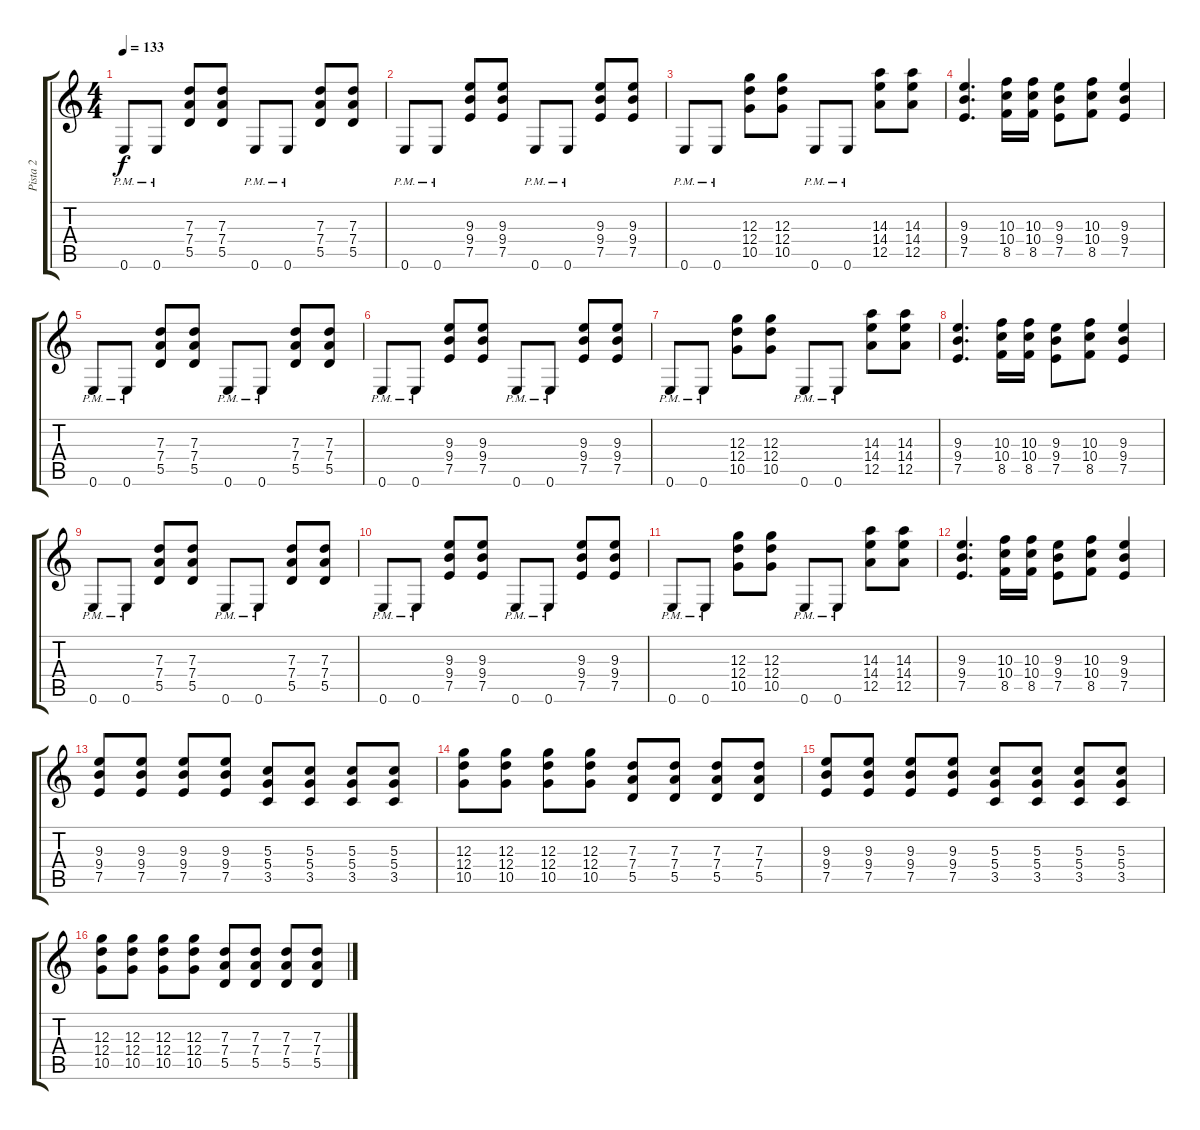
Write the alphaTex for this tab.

\track ("Pista 2" "Pista 2") {instrument overdrivenguitar}
\staff {score tabs}
\tuning (E4 B3 G3 D3 A2 E2) {hide}
\ts (4 4)
\tempo 133
\clef g2
\ks c
0.6{pm}.8{dy f} 0.6{pm}.8 (7.3 7.4 5.5).8 (7.3 7.4 5.5).8 0.6{pm}.8 0.6{pm}.8 (7.3 7.4 5.5).8 (7.3 7.4 5.5).8 |
0.6{pm}.8 0.6{pm}.8 (9.3 9.4 7.5).8 (9.3 9.4 7.5).8 0.6{pm}.8 0.6{pm}.8 (9.3 9.4 7.5).8 (9.3 9.4 7.5).8 |
0.6{pm}.8 0.6{pm}.8 (12.3 12.4 10.5).8 (12.3 12.4 10.5).8 0.6{pm}.8 0.6{pm}.8 (14.3 14.4 12.5).8 (14.3 14.4 12.5).8 |
(9.3 9.4 7.5).4{d} (10.3 10.4 8.5).16 (10.3 10.4 8.5).16 (9.3 9.4 7.5).8 (10.3 10.4 8.5).8 (9.3 9.4 7.5).4 |
0.6{pm}.8 0.6{pm}.8 (7.3 7.4 5.5).8 (7.3 7.4 5.5).8 0.6{pm}.8 0.6{pm}.8 (7.3 7.4 5.5).8 (7.3 7.4 5.5).8 |
0.6{pm}.8 0.6{pm}.8 (9.3 9.4 7.5).8 (9.3 9.4 7.5).8 0.6{pm}.8 0.6{pm}.8 (9.3 9.4 7.5).8 (9.3 9.4 7.5).8 |
0.6{pm}.8 0.6{pm}.8 (12.3 12.4 10.5).8 (12.3 12.4 10.5).8 0.6{pm}.8 0.6{pm}.8 (14.3 14.4 12.5).8 (14.3 14.4 12.5).8 |
(9.3 9.4 7.5).4{d} (10.3 10.4 8.5).16 (10.3 10.4 8.5).16 (9.3 9.4 7.5).8 (10.3 10.4 8.5).8 (9.3 9.4 7.5).4 |
0.6{pm}.8 0.6{pm}.8 (7.3 7.4 5.5).8 (7.3 7.4 5.5).8 0.6{pm}.8 0.6{pm}.8 (7.3 7.4 5.5).8 (7.3 7.4 5.5).8 |
0.6{pm}.8 0.6{pm}.8 (9.3 9.4 7.5).8 (9.3 9.4 7.5).8 0.6{pm}.8 0.6{pm}.8 (9.3 9.4 7.5).8 (9.3 9.4 7.5).8 |
0.6{pm}.8 0.6{pm}.8 (12.3 12.4 10.5).8 (12.3 12.4 10.5).8 0.6{pm}.8 0.6{pm}.8 (14.3 14.4 12.5).8 (14.3 14.4 12.5).8 |
(9.3 9.4 7.5).4{d} (10.3 10.4 8.5).16 (10.3 10.4 8.5).16 (9.3 9.4 7.5).8 (10.3 10.4 8.5).8 (9.3 9.4 7.5).4 |
(9.3 9.4 7.5).8 (9.3 9.4 7.5).8 (9.3 9.4 7.5).8 (9.3 9.4 7.5).8 (5.3 5.4 3.5).8 (5.3 5.4 3.5).8 (5.3 5.4 3.5).8 (5.3 5.4 3.5).8 |
(12.3 12.4 10.5).8 (12.3 12.4 10.5).8 (12.3 12.4 10.5).8 (12.3 12.4 10.5).8 (7.3 7.4 5.5).8 (7.3 7.4 5.5).8 (7.3 7.4 5.5).8 (7.3 7.4 5.5).8 |
(9.3 9.4 7.5).8 (9.3 9.4 7.5).8 (9.3 9.4 7.5).8 (9.3 9.4 7.5).8 (5.3 5.4 3.5).8 (5.3 5.4 3.5).8 (5.3 5.4 3.5).8 (5.3 5.4 3.5).8 |
(12.3 12.4 10.5).8 (12.3 12.4 10.5).8 (12.3 12.4 10.5).8 (12.3 12.4 10.5).8 (7.3 7.4 5.5).8 (7.3 7.4 5.5).8 (7.3 7.4 5.5).8 (7.3 7.4 5.5).8
